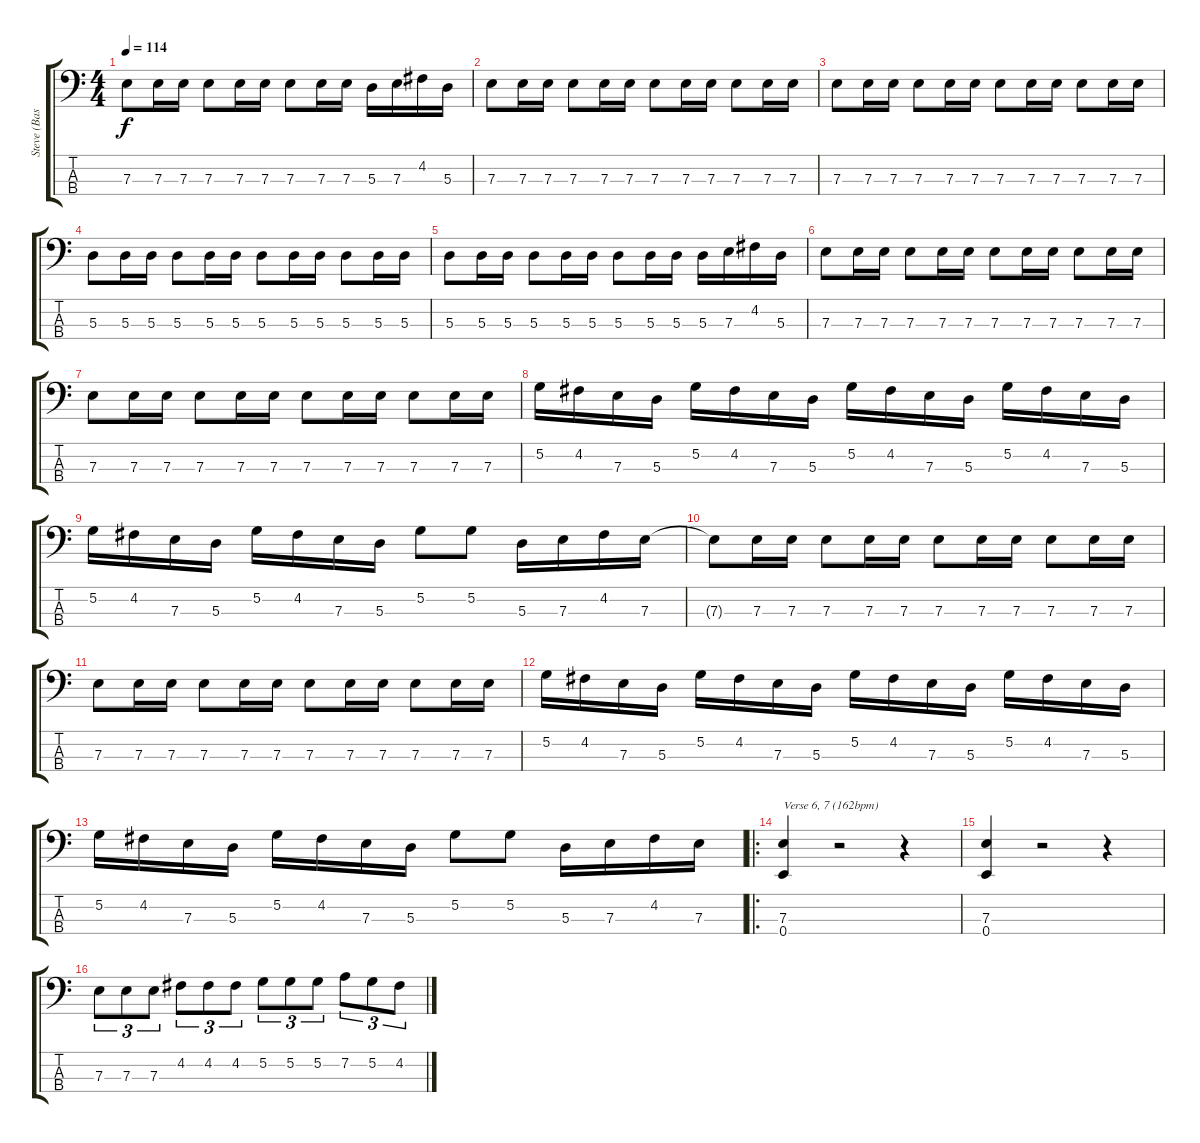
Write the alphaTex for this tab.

\track ("Steve (Bass)" "Steve (Bas") {instrument electricbassfinger}
\staff {score tabs}
\tuning (G2 D2 A1 E1) {hide}
\ts (4 4)
\tempo 114
\clef f4
\ks c
7.3.8{dy f} 7.3.16 7.3.16 7.3.8 7.3.16 7.3.16 7.3.8 7.3.16 7.3.16 5.3.16 7.3.16 4.2.16 5.3.16 |
7.3.8 7.3.16 7.3.16 7.3.8 7.3.16 7.3.16 7.3.8 7.3.16 7.3.16 7.3.8 7.3.16 7.3.16 |
7.3.8 7.3.16 7.3.16 7.3.8 7.3.16 7.3.16 7.3.8 7.3.16 7.3.16 7.3.8 7.3.16 7.3.16 |
5.3.8 5.3.16 5.3.16 5.3.8 5.3.16 5.3.16 5.3.8 5.3.16 5.3.16 5.3.8 5.3.16 5.3.16 |
5.3.8 5.3.16 5.3.16 5.3.8 5.3.16 5.3.16 5.3.8 5.3.16 5.3.16 5.3.16 7.3.16 4.2.16 5.3.16 |
7.3.8 7.3.16 7.3.16 7.3.8 7.3.16 7.3.16 7.3.8 7.3.16 7.3.16 7.3.8 7.3.16 7.3.16 |
7.3.8 7.3.16 7.3.16 7.3.8 7.3.16 7.3.16 7.3.8 7.3.16 7.3.16 7.3.8 7.3.16 7.3.16 |
5.2.16 4.2.16 7.3.16 5.3.16 5.2.16 4.2.16 7.3.16 5.3.16 5.2.16 4.2.16 7.3.16 5.3.16 5.2.16 4.2.16 7.3.16 5.3.16 |
5.2.16 4.2.16 7.3.16 5.3.16 5.2.16 4.2.16 7.3.16 5.3.16 5.2.8 5.2.8 5.3.16 7.3.16 4.2.16 7.3.16 |
7.3{t}.8 7.3.16 7.3.16 7.3.8 7.3.16 7.3.16 7.3.8 7.3.16 7.3.16 7.3.8 7.3.16 7.3.16 |
7.3.8 7.3.16 7.3.16 7.3.8 7.3.16 7.3.16 7.3.8 7.3.16 7.3.16 7.3.8 7.3.16 7.3.16 |
5.2.16 4.2.16 7.3.16 5.3.16 5.2.16 4.2.16 7.3.16 5.3.16 5.2.16 4.2.16 7.3.16 5.3.16 5.2.16 4.2.16 7.3.16 5.3.16 |
5.2.16 4.2.16 7.3.16 5.3.16 5.2.16 4.2.16 7.3.16 5.3.16 5.2.8 5.2.8 5.3.16 7.3.16 4.2.16 7.3.16 |
\ro
(7.3 0.4).4{txt "Verse 6, 7 (162bpm)"} r.2 r.4 |
(7.3 0.4).4 r.2 r.4 |
7.3.8{tu (3 2)} 7.3.8{tu (3 2)} 7.3.8{tu (3 2)} 4.2.8{tu (3 2)} 4.2.8{tu (3 2)} 4.2.8{tu (3 2)} 5.2.8{tu (3 2)} 5.2.8{tu (3 2)} 5.2.8{tu (3 2)} 7.2.8{tu (3 2)} 5.2.8{tu (3 2)} 4.2.8{tu (3 2)}
